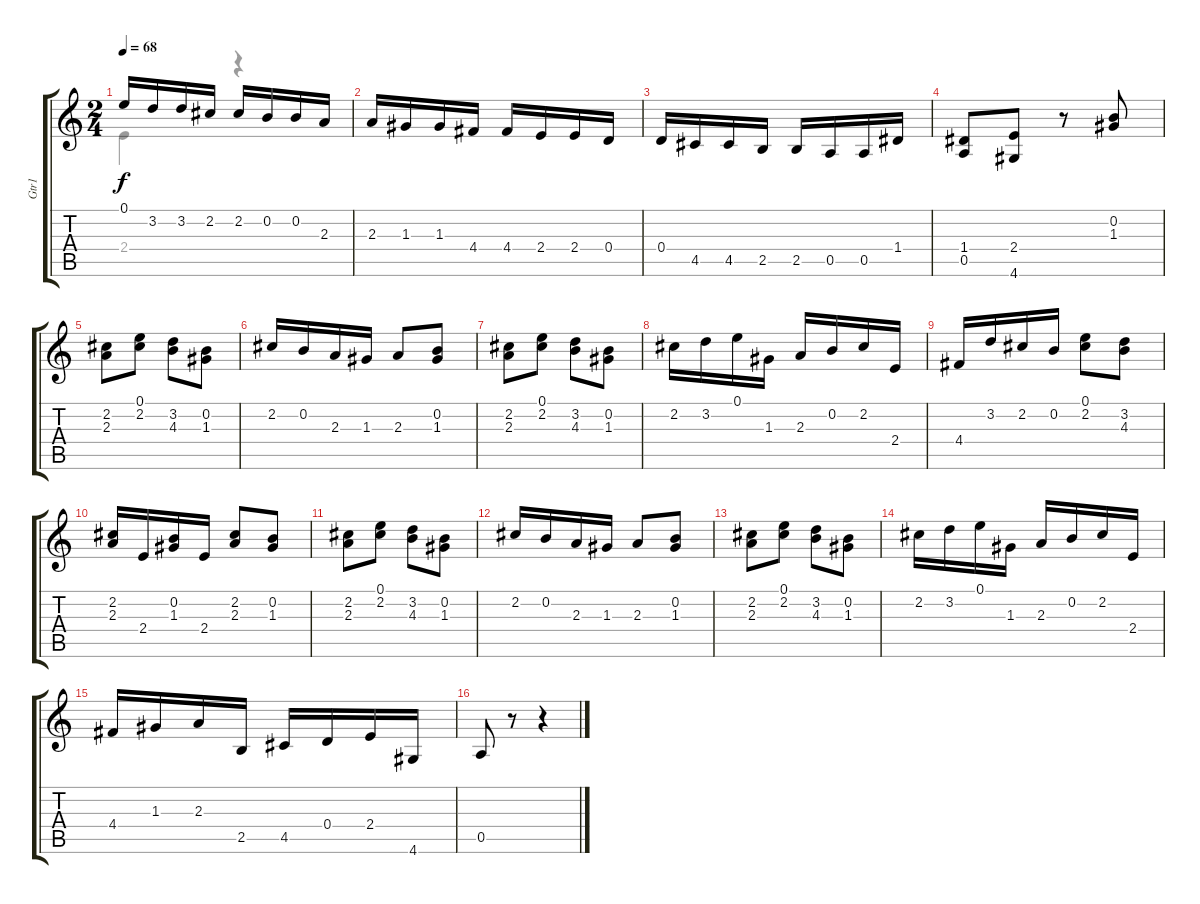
\track ("Gtr1" "Gtr1") {mute instrument acousticguitarnylon}
\staff {score tabs}
\tuning (E4 B3 G3 D3 A2 E2) {hide}
\voice
\ts (2 4)
\tempo 68
\clef g2
\ks c
0.1.16{dy f} 3.2.16 3.2.16 2.2.16 2.2.16 0.2.16 0.2.16 2.3.16 |
2.3.16 1.3.16 1.3.16 4.4.16 4.4.16 2.4.16 2.4.16 0.4.16 |
0.4.16 4.5.16 4.5.16 2.5.16 2.5.16 0.5.16 0.5.16 1.4.16 |
(1.4 0.5).8 (2.4 4.6).8 r.8 (0.2 1.3).8 |
(2.2 2.3).8 (0.1 2.2).8 (3.2 4.3).8 (0.2 1.3).8 |
2.2.16 0.2.16 2.3.16 1.3.16 2.3.8 (0.2 1.3).8 |
(2.2 2.3).8 (0.1 2.2).8 (3.2 4.3).8 (0.2 1.3).8 |
2.2.16 3.2.16 0.1.16 1.3.16 2.3.16 0.2.16 2.2.16 2.4.16 |
4.4.16 3.2.16 2.2.16 0.2.16 (0.1 2.2).8 (3.2 4.3).8 |
(2.2 2.3).16 2.4.16 (0.2 1.3).16 2.4.16 (2.2 2.3).8 (0.2 1.3).8 |
(2.2 2.3).8 (0.1 2.2).8 (3.2 4.3).8 (0.2 1.3).8 |
2.2.16 0.2.16 2.3.16 1.3.16 2.3.8 (0.2 1.3).8 |
(2.2 2.3).8 (0.1 2.2).8 (3.2 4.3).8 (0.2 1.3).8 |
2.2.16 3.2.16 0.1.16 1.3.16 2.3.16 0.2.16 2.2.16 2.4.16 |
4.4.16 1.3.16 2.3.16 2.5.16 4.5.16 0.4.16 2.4.16 4.6.16 |
0.5.8 r.8 r.4
\voice
\clef g2
\ottava regular
\simile none
\ks c
2.4.4{dy f} r.4 |
|
|
|
|
|
|
|
|
|
|
|
|
|
|
